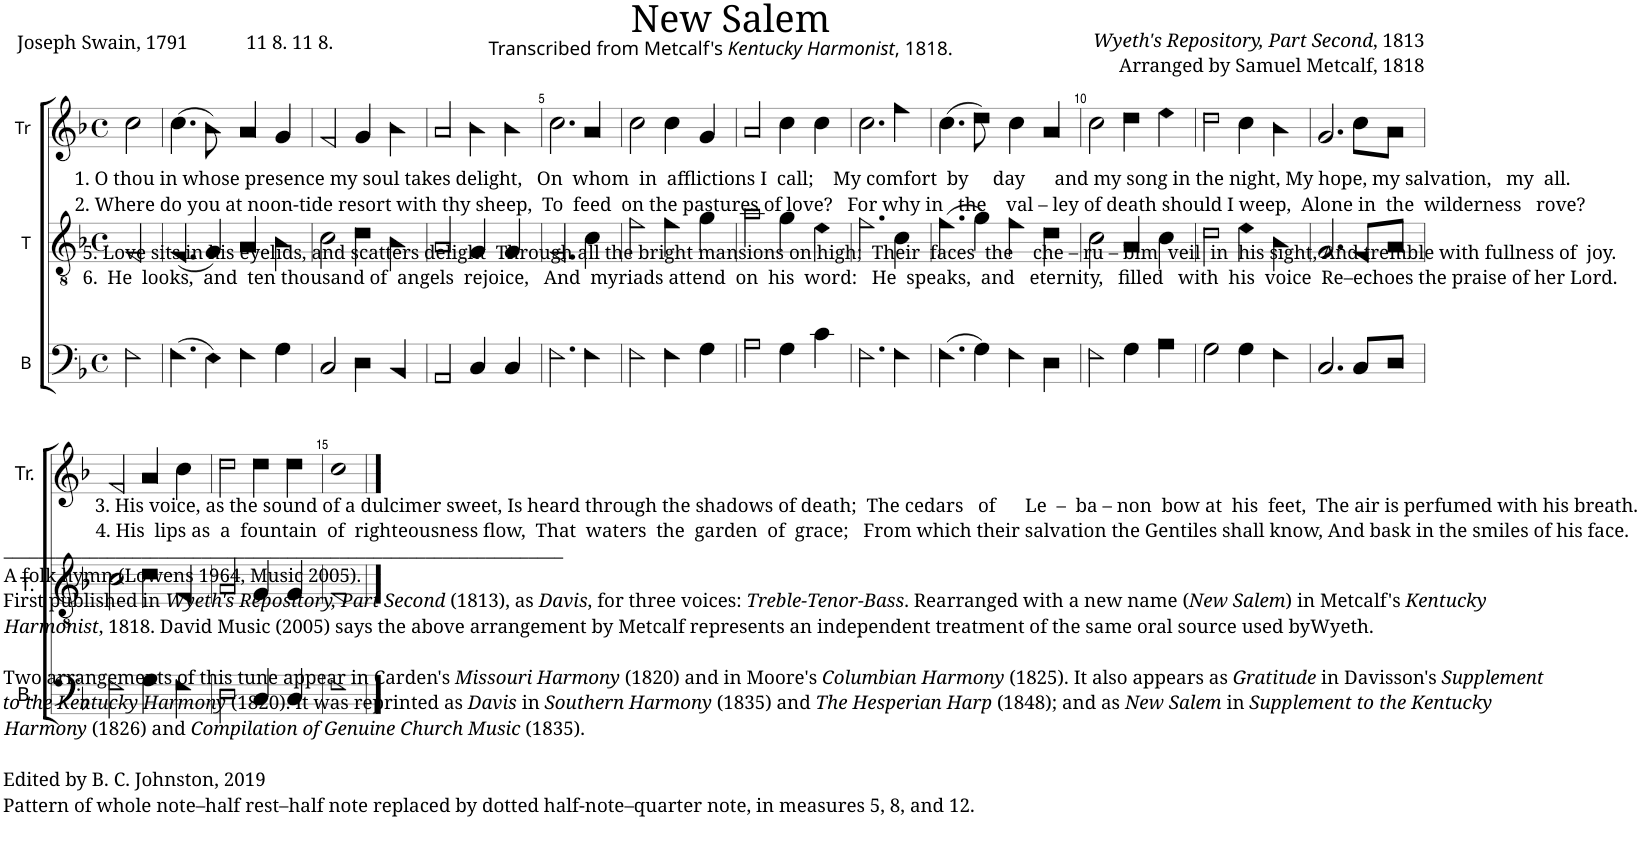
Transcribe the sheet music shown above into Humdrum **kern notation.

**kern	**kern	**kern
*part3	*part2	*part1
*staff3	*staff2	*staff1
*I"B	*I"T	*I"Tr
*I'B.	*I'T.	*I'Tr.
*clefF4	*clefGv2	*clefG2
*k[b-]	*k[b-]	*k[b-]
*M4/4	*M4/4	*M4/4
*met(c)	*met(c)	*met(c)
=1	=1	=1
!	!	!LO:TX:b:t=1. O thou in whose presence my soul takes delight,   On  whom  in  afflictions I  call;    My comfort  by     day      and my song in the night, My hope, my salvation,   my  all.
!	!	!LO:TX:b:t=2. Where do you at noon-tide resort with thy sheep,  To  feed  on the pastures of love?   For why in   the    val – ley of death should I weep,  Alone in  the  wilderness   rove?
!	!LO:TX:b:t=3. His voice, as the sound of a dulcimer sweet, Is heard through the shadows of death;  The cedars   of      Le  –  ba – non  bow at  his  feet,  The air is perfumed with his breath.	!
!	!LO:TX:b:t=4. His  lips as  a  fountain  of  righteousness flow,  That  waters  the  garden  of  grace;   From which their salvation the Gentiles shall know, And bask in the smiles of his face.	!
!LO:TX:a:t=5. Love sits in his eyelids, and scatters delight  Through all the bright mansions on high;  Their  faces  the    che – ru – bim  veil  in  his sight, And tremble with fullness of  joy.	!	!
!LO:TX:a:t=6.  He  looks,  and  ten thousand of  angels  rejoice,   And  myriads attend  on  his  word&colon;   He  speaks,  and   eternity,   filled   with  his  voice  Re–echoes the praise of her Lord.	!	!
!LO:TX:b:t=_________________________________________________________________	!	!
!LO:TX:b:t=A folk hymn (Lowens 1964, Music 2005).	!	!
!LO:TX:b:t=First published in	!	!
!LO:TX:b:i:t=Wyeth's Repository, Part Second	!	!
!LO:TX:b:t=(1813), as	!	!
!LO:TX:b:i:t=Davis	!	!
!LO:TX:b:t=, for three voices&colon;	!	!
!LO:TX:b:i:t=Treble-Tenor-Bass	!	!
!LO:TX:b:t=. Rearranged with a new name (	!	!
!LO:TX:b:i:t=New Salem	!	!
!LO:TX:b:t=) in Metcalf's	!	!
!LO:TX:b:i:t=Kentucky	!	!
!LO:TX:b:t=Harmonist	!	!
!LO:TX:b:t=, 1818. David Music (2005) says the above arrangement by Metcalf represents an independent treatment of the same oral source used byWyeth.	!	!
!LO:TX:b:t=Two arrangements of this tune appear in Carden's	!	!
!LO:TX:b:i:t=Missouri Harmony	!	!
!LO:TX:b:t=(1820) and in Moore's	!	!
!LO:TX:b:i:t=Columbian Harmony	!	!
!LO:TX:b:t=(1825). It also appears as	!	!
!LO:TX:b:i:t=Gratitude	!	!
!LO:TX:b:t=in Davisson's	!	!
!LO:TX:b:i:t=Supplement	!	!
!LO:TX:b:t=to the Kentucky Harmony	!	!
!LO:TX:b:t=(1820). It was reprinted as	!	!
!LO:TX:b:i:t=Davis	!	!
!LO:TX:b:t=in	!	!
!LO:TX:b:i:t=Southern Harmony	!	!
!LO:TX:b:t=(1835) and	!	!
!LO:TX:b:i:t=The Hesperian Harp	!	!
!LO:TX:b:t=(1848); and as	!	!
!LO:TX:b:i:t=New Salem	!	!
!LO:TX:b:t=in	!	!
!LO:TX:b:i:t=Supplement to the Kentucky	!	!
!LO:TX:b:t=Harmony	!	!
!LO:TX:b:t=(1826) and	!	!
!LO:TX:b:i:t=Compilation of Genuine Church Music	!	!
!LO:TX:b:t=(1835).	!	!
!LO:TX:b:t=Edited by B. C. Johnston, 2019	!	!
!LO:TX:b:t=Pattern of whole note–half rest–half note replaced by dotted half-note–quarter note, in measures 5, 8, and 12.	!	!
2F!\	2F!/	2cc!\
=2	=2	=2
(4.F!\	(4.F!/	(4.cc!\
8E!\)	8G!/)	8b-!\)
4F!\	4A!/	4a!/
4G!\	4B-!\	4g!/
=3	=3	=3
2C!/	2c!\	2f!/
4D!\	4d!\	4g!/
4BB-!/	4B-!\	4b-!\
=4	=4	=4
2AA!/	2A!/	2a!/
4C!/	4G!/	4b-!\
4C!/	4G!/	4b-!\
=5	=5	=5
2.F!\	2.F!/	2.cc!\
4F!\	4c!\	4a!/
=6	=6	=6
2F!\	2f!\	2cc!\
4F!\	4f!\	4cc!\
4G!\	4g!\	4g!/
=7	=7	=7
2A!\	2a!\	2a!/
4G!\	4g!\	4cc!\
4c!\	4e!\	4cc!\
=8	=8	=8
2.F!\	2.f!\	2.cc!\
4F!\	4c!\	4ff!\
=9	=9	=9
(4.F!\	(4.f!\	(4.cc!\
8G!\)	8g!\)	8dd!\)
4F!\	4f!\	4cc!\
4D!\	4d!\	4a!/
=10	=10	=10
2F!\	2c!\	2cc!\
4G!\	4A!/	4dd!\
4A!\	4c!\	4ee!\
=11	=11	=11
2G!\	2d!\	2dd!\
4G!\	4e!\	4cc!\
4F!\	4B-!\	4b-!\
=12	=12	=12
2.C!/	2.G!/	2.g!/
8C!/L	8F!/L	8cc!\L
8D!/J	8A!/J	8a!\J
!!LO:LB:g=z
=13	=13	=13
2F!\	2c!\	2f!/
4G!\	4d!\	4a!/
4F!\	4F!/	4cc!\
=14	=14	=14
2D!\	2A!/	2dd!\
4C!/	4G!/	4dd!\
4C!/	4G!/	4dd!\
=15	=15	=15
1F!	1F!	1cc!
==	==	==
*-	*-	*-
